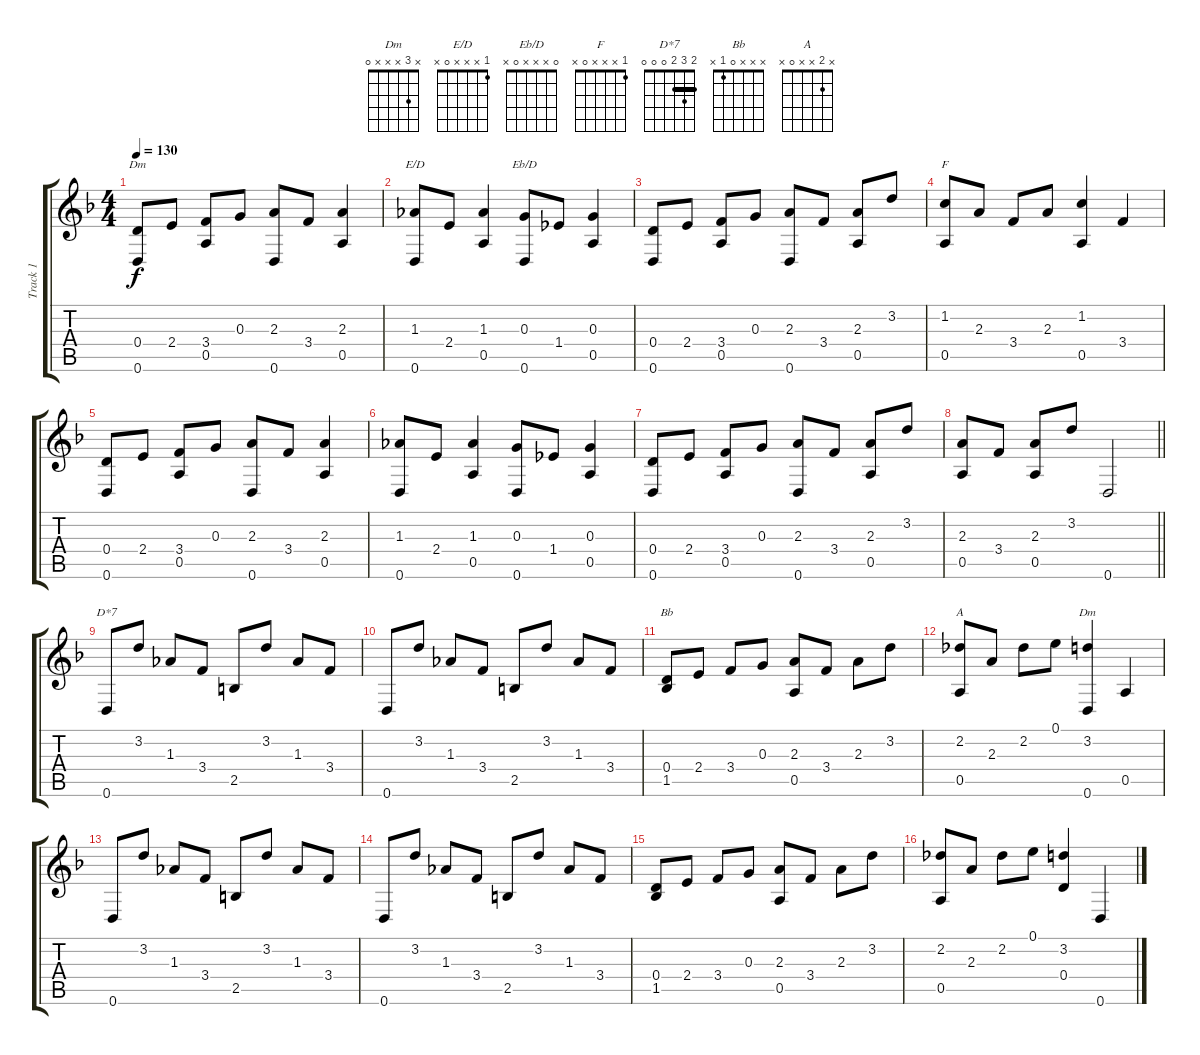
\track ("Track 1" "Track 1") {instrument acousticguitarsteel}
\staff {score tabs}
\tuning (E4 B3 G3 D3 A2 D2) {hide}
\chord ("Dm" x x 2 x 0 x)
\chord ("E/D" 1 x x x 0 x)
\chord ("Eb/D" 0 x x x 0 x)
\chord ("F" 1 x x x 0 x)
\chord ("D*7" 2 3 2 0 0 0) {barre 2}
\chord ("Bb" x x x 0 1 x)
\chord ("A" x 2 x x 0 x)
\chord ("Dm" x 3 x x x 0)
\ts (4 4)
\tempo 130
\clef g2
\ks f
(0.4 0.6).8{ch "Dm" dy f} 2.4.8 (3.4 0.5).8 0.3.8 (2.3 0.6).8 3.4.8 (2.3 0.5).4 |
(1.3 0.6).8{ch "E/D"} 2.4.8 (1.3 0.5).4 (0.3 0.6).8{ch "Eb/D"} 1.4.8 (0.3 0.5).4 |
(0.4 0.6).8 2.4.8 (3.4 0.5).8 0.3.8 (2.3 0.6).8 3.4.8 (2.3 0.5).8 3.2.8 |
(1.2 0.5).8{ch "F"} 2.3.8 3.4.8 2.3.8 (1.2 0.5).4 3.4.4 |
(0.4 0.6).8 2.4.8 (3.4 0.5).8 0.3.8 (2.3 0.6).8 3.4.8 (2.3 0.5).4 |
(1.3 0.6).8 2.4.8 (1.3 0.5).4 (0.3 0.6).8 1.4.8 (0.3 0.5).4 |
(0.4 0.6).8 2.4.8 (3.4 0.5).8 0.3.8 (2.3 0.6).8 3.4.8 (2.3 0.5).8 3.2.8 |
\barLineRight lightlight
(2.3 0.5).8 3.4.8 (2.3 0.5).8 3.2.8 0.6.2 |
0.6.8{ch "D*7"} 3.2.8 1.3.8 3.4.8 2.5.8 3.2.8 1.3.8 3.4.8 |
0.6.8 3.2.8 1.3.8 3.4.8 2.5.8 3.2.8 1.3.8 3.4.8 |
(0.4 1.5).8{ch "Bb"} 2.4.8 3.4.8 0.3.8 (2.3 0.5).8 3.4.8 2.3.8 3.2.8 |
(2.2 0.5).8{ch "A"} 2.3.8 2.2.8 0.1.8 (3.2 0.6).4{ch "Dm"} 0.5.4 |
0.6.8 3.2.8 1.3.8 3.4.8 2.5.8 3.2.8 1.3.8 3.4.8 |
0.6.8 3.2.8 1.3.8 3.4.8 2.5.8 3.2.8 1.3.8 3.4.8 |
(0.4 1.5).8 2.4.8 3.4.8 0.3.8 (2.3 0.5).8 3.4.8 2.3.8 3.2.8 |
(2.2 0.5).8 2.3.8 2.2.8 0.1.8 (3.2 0.4).4 0.6.4
